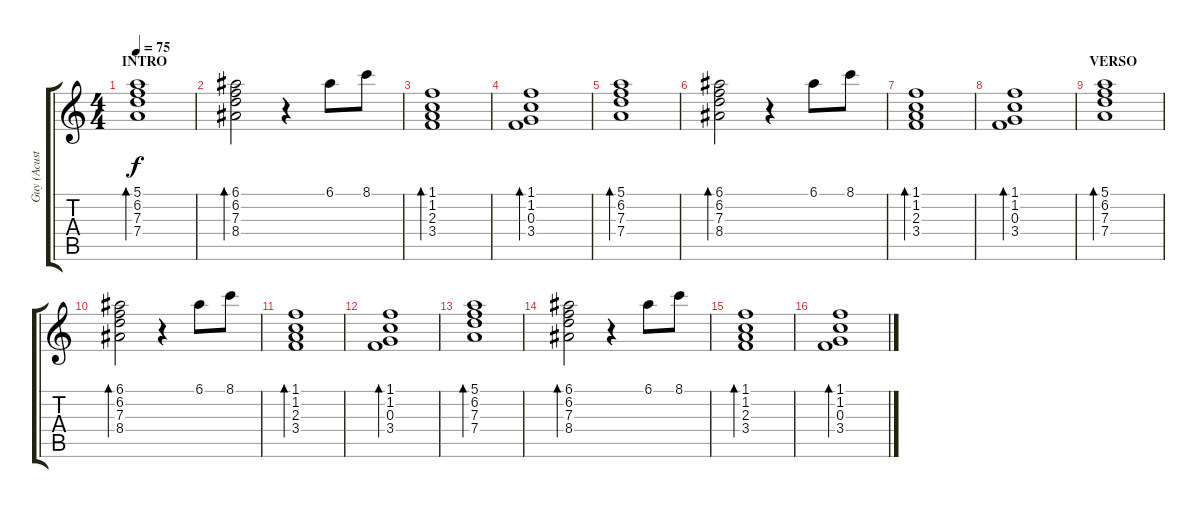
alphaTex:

\track ("Guy (Acustica)" "Guy (Acust") {instrument acousticguitarsteel}
\staff {score tabs}
\tuning (E4 B3 G3 D3 A2 E2) {hide}
\ts (4 4)
\section ("" "INTRO")
\tempo 75
\clef g2
\ks c
(5.1 6.2 7.3 7.4).1{bd 30 dy f instrument acousticguitarsteel} |
(6.1 6.2 7.3 8.4).2{bd 30} r.4 6.1.8 8.1.8 |
(1.1 1.2 2.3 3.4).1{bd 30} |
(1.1 1.2 0.3 3.4).1{bd 30} |
(5.1 6.2 7.3 7.4).1{bd 30} |
(6.1 6.2 7.3 8.4).2{bd 30} r.4 6.1.8 8.1.8 |
(1.1 1.2 2.3 3.4).1{bd 30} |
(1.1 1.2 0.3 3.4).1{bd 30} |
\section ("" "VERSO")
(5.1 6.2 7.3 7.4).1{bd 30} |
(6.1 6.2 7.3 8.4).2{bd 30} r.4 6.1.8 8.1.8 |
(1.1 1.2 2.3 3.4).1{bd 30} |
(1.1 1.2 0.3 3.4).1{bd 30} |
(5.1 6.2 7.3 7.4).1{bd 30} |
(6.1 6.2 7.3 8.4).2{bd 30} r.4 6.1.8 8.1.8 |
(1.1 1.2 2.3 3.4).1{bd 30} |
(1.1 1.2 0.3 3.4).1{bd 30}
